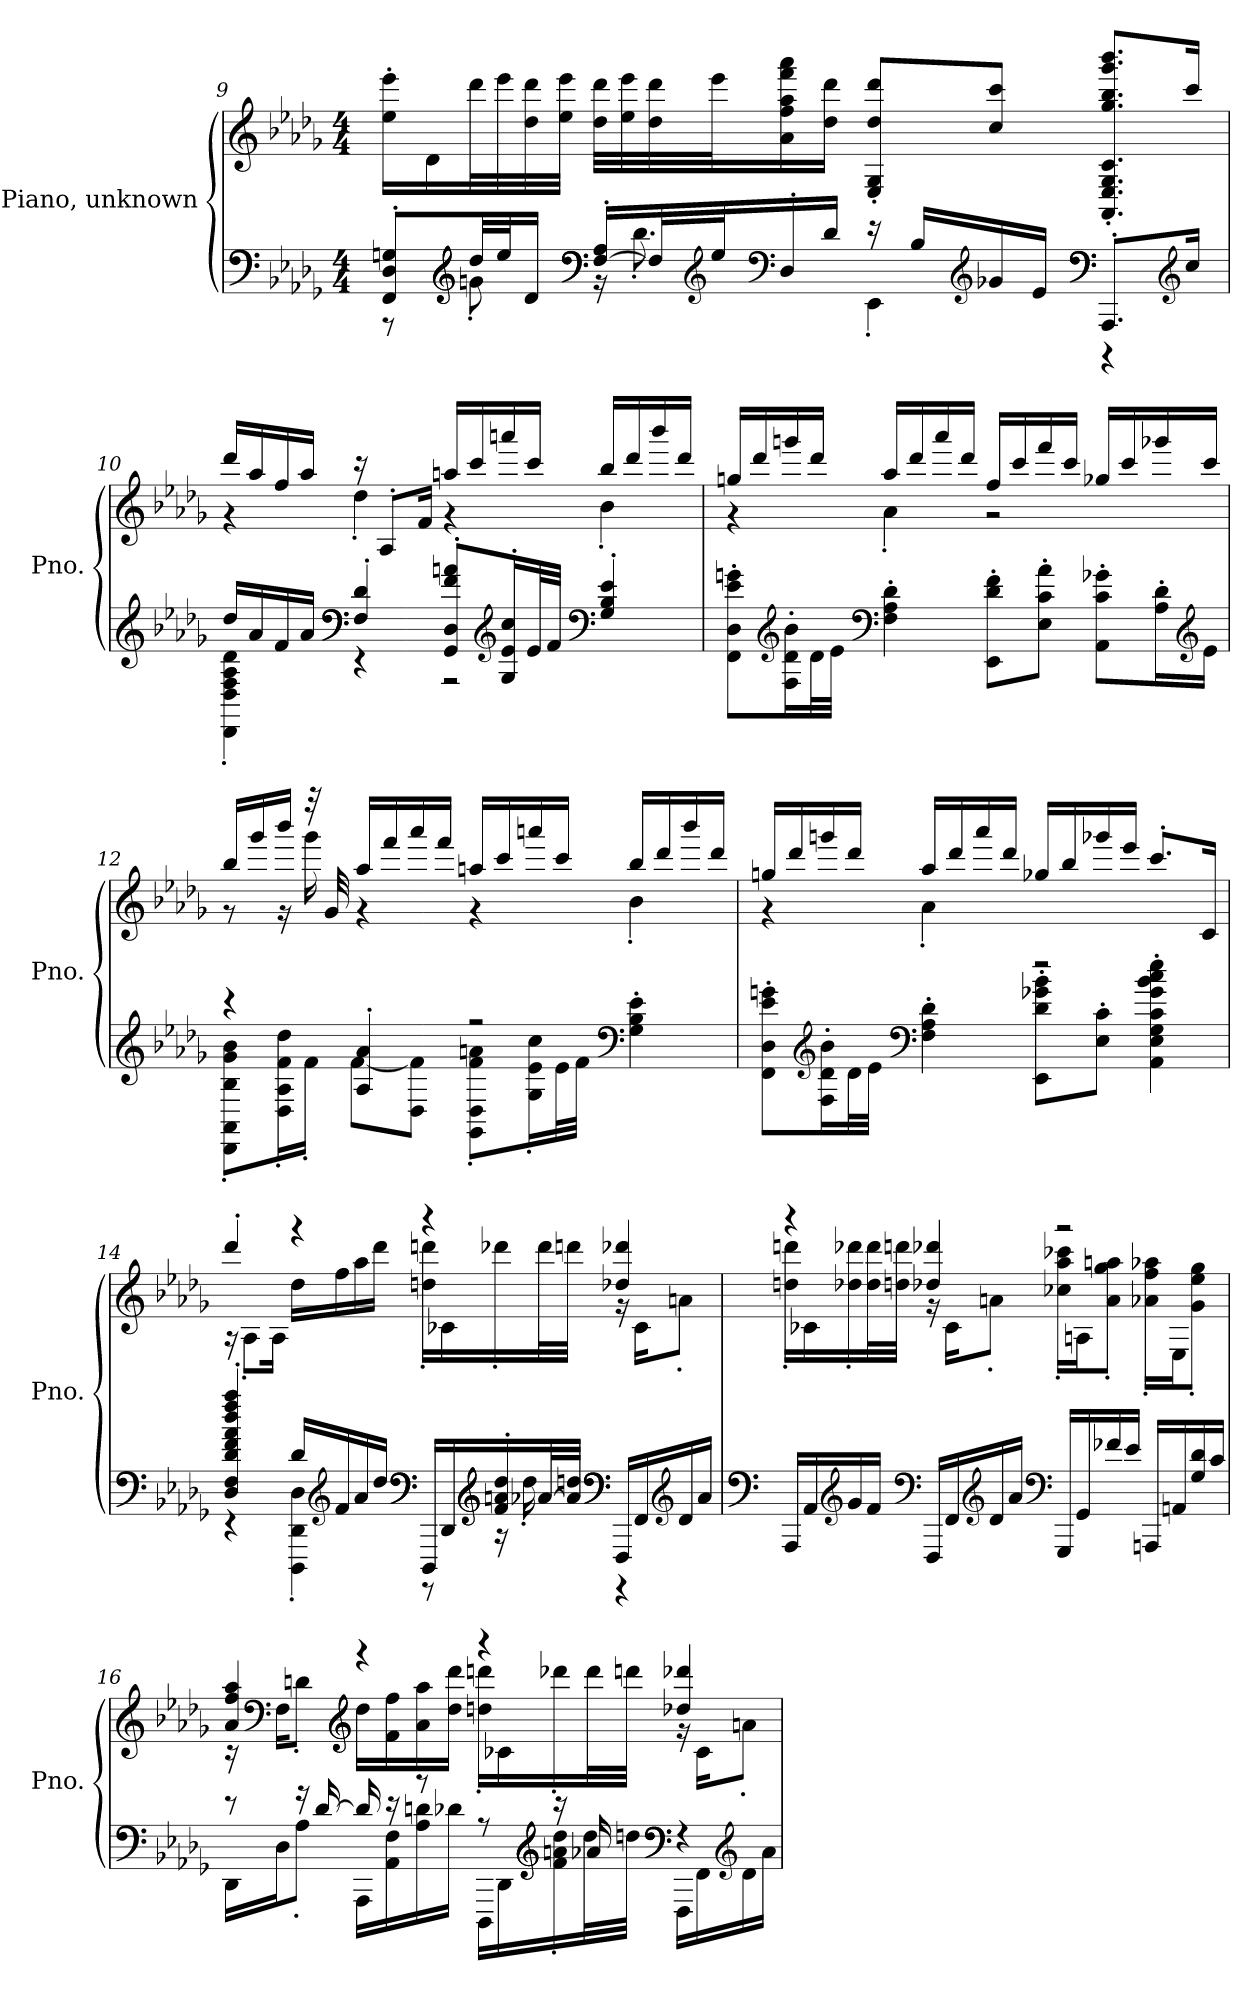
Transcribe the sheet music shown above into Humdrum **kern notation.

**kern	**kern
*part1	*part1
*staff2	*staff1
*I"Piano, unknown	*
*I'Pno.	*
!!LO:PB:g=z
*clefF4	*clefG2
*k[b-e-a-d-g-]	*k[b-e-a-d-g-]
*M4/4	*M4/4
=9	=9
*^	*
8FF/' 8D-/' 8Gn/'L	8r	16ee-\' 16eee-\'LL
.	.	16d-\
*clefG2	*	*
32dd-/LL	8gn'\	32ddd-\L
32ee-/J	.	32eee-\
16d-/JJ	.	32dd-\ 32ddd-\
.	.	32ee-\ 32eee-\JJJ
*clefF4	*	*
[16F/' 16A-/'LL	16r	32dd-\ 32ddd-\LLL
.	.	32ee-\ 32eee-\
32F/L]	8.d-'\	32dd-\ 32ddd-\
*clefG2	*	*
32ee-/J	.	32eee-\J
*clefF4	*	*
16D-'/	.	16a-\ 16ff\ 16aa-\ 16fff\ 16aaa-\
16d-/JJ	.	16dd-\ 16ddd-\JJ
16r	4EE-'\	8E-/' 8G-/' 8dd-/' 8ddd-/'L
16B-/LL	.	.
*clefG2	*	*
16g-X/	.	8cc/ 8ccc/J
16e-/JJ	.	.
*clefF4	*	*
8.AAA-'/L	4r	8.AA-/' 8.E-/' 8.G-/' 8.c/' 8.gg-/' 8.bb-/' 8.ggg-/' 8.bbb-/'L
*clefG2	*	*
16cc/Jk	.	16ccc/Jk
!!LO:LB:g=z
=10	=10	=10
*	*	*^
16dd-/LL	4DD-\' 4D-\' 4F\' 4A-\' 4d-\'	16ddd-/LL	4r
16a-/	.	16aa-/	.
16f/	.	16ff/	.
16a-/JJ	.	16aa-/JJ	.
*clefF4	*	*	*
4F/' 4d-/'	4r	16r	4dd-'\
.	.	8A-'/L	.
.	.	16f/Jk	.
8GG-/' 8D-/' 8f/' 8an/'L	2r	16aan/LL	4r
.	.	16ccc/	.
*clefG2	*	*	*
16G-/' 16e-/' 16cc/'L	.	16aaan/	.
32e-/L	.	16ccc/JJ	.
32f/JJJ	.	.	.
*clefF4	*	*	*
4G-/' 4B-/' 4e-/'	.	16bb-/LL	4b-'\
.	.	16ddd-/	.
.	.	16bbb-/	.
.	.	16ddd-/JJ	.
*v	*v	*	*
!!LO:LB:g=z	!!
=11	=11	=11
8FF\' 8D-\' 8e-\' 8gn\'L	16ggn/LL	4r
.	16ddd-/	.
*clefG2	*	*
16F\' 16d-\' 16b-\'L	16gggn/	.
32d-\L	16ddd-/JJ	.
32e-\JJJ	.	.
*clefF4	*	*
4F\' 4A-\' 4d-\'	16aa-/LL	4a-'\
.	16ddd-/	.
.	16aaa-/	.
.	16ddd-/JJ	.
8EE-\' 8d-\' 8f\'L	16ff/LL	2r
.	16ccc/	.
8E-\' 8c\' 8a-\'J	16fff/	.
.	16ccc/JJ	.
8AA-\' 8c\' 8g-X\'L	16gg-X/LL	.
.	16ccc/	.
16A-\' 16d-\'L	16ggg-X/	.
*clefG2	*	*
16e-\JJ	16ccc/JJ	.
!!LO:LB:g=z	!!
=12	=12	=12
*^	*	*
4r	8DD-\' 8AA-\' 8B-\' 8g-\' 8b-\'L	16bb-/LL	8r
.	.	16ggg-/	.
.	16D-\' 16A-\' 16f\' 16dd-\'L	16bbb-/JJ	16r
.	16f'\JJ	32r	16ggg-\
.	.	32g-/	.
4A-/' 4a-/'	[8f\L	16aa-/LL	4r
.	.	16fff/	.
.	8D-\ 8f\]J	16aaa-/	.
.	.	16fff/JJ	.
2r	8GG-\' 8D-\' 8f\' 8an\'L	16aan/LL	4r
.	.	16ccc/	.
.	16G-\' 16e-\' 16cc\'L	16aaan/	.
.	32e-\L	16ccc/JJ	.
.	32f\JJJ	.	.
*clefF4	*	*	*
.	4G-\' 4B-\' 4e-\'	16bb-/LL	4b-'\
.	.	16ddd-/	.
.	.	16bbb-/	.
.	.	16ddd-/JJ	.
*v	*v	*	*
!!LO:LB:g=z	!!
=13	=13	=13
8FF\' 8D-\' 8e-\' 8gn\'L	16ggn/LL	4r
.	16ddd-/	.
*clefG2	*	*
16F\' 16d-\' 16b-\'L	16gggn/	.
32d-\L	16ddd-/JJ	.
32e-\JJJ	.	.
*clefF4	*	*
4F\' 4A-\' 4d-\'	16aa-/LL	4a-'\
.	16ddd-/	.
.	16aaa-/	.
.	16ddd-/JJ	.
8EE-\' 8d-\' 8g-X\' 8b-\'L	16gg-X/LL	2r
.	16bb-/	.
8E-\' 8c\'J	16ggg-X/	.
.	16eee-/JJ	.
4AA-\' 4E-\' 4G-\' 4c\' 4g-\' 4b-\' 4cc\' 4ee-\'	8.ccc'/L	.
.	16c/Jk	.
!!LO:LB:g=z	!!
=14	=14	=14
*^	*	*
4D-/' 4F/' 4d-/' 4f/' 4a-/' 4dd-/' 4ff/' 4aa-/'	4r	4ddd-'/	16r
.	.	.	8A-'\L
.	.	.	16A-\Jk
16d-/LL	4DDD-\' 4DD-\' 4D-\'	4r	16dd-\LL
*clefG2	*	*	*
16f/	.	.	16ff\
16a-/	.	.	16aa-\
16dd-/JJ	.	.	16ddd-\JJ
*clefF4	*	*	*
16DDD-/LL	8r	4r	16ddn\' 16dddn\'LL
16DD-/	.	.	16c-X\
*clefG2	*	*	*
16f/' 16an/' 16dd-/'	16r	.	16ddd-X'\
[32a-X/L	16dd-'\	.	32ddd-\L
32a-/] 32ddn/JJJ	.	.	32dddn\JJJ
*clefF4	*	*	*
16FFF/LL	4r	4dd-X/ 4ddd-X/	16r
16FF/	.	.	16c-\KL
*clefG2	*	*	*
16d-/	.	.	8an'\J
16a-/JJ	.	.	.
*v	*v	*	*
!!LO:PB:g=z	!!
=15	=15	=15
*clefF4	*	*
16AAA-/LL	4r	16ddn\' 16dddn\'LL
16AA-/	.	16c-X\
*clefG2	*	*
16g-/	.	16dd-X\' 16ddd-X\'
16f/JJ	.	32dd-\ 32ddd-\L
.	.	32ddn\ 32dddn\JJJ
*clefF4	*	*
16FFF/LL	4dd-X/ 4ddd-X/	16r
16FF/	.	16c-\KL
*clefG2	*	*
16d-/	.	8an'\J
16a-/JJ	.	.
*clefF4	*	*
16GGG-/LL	2r	16cc-X\' 16aa-\' 16ccc-X\'LL
16GG-/	.	16An\J
16f-X/	.	8a\' 8gg-\' 8aan\'J
16e-/JJ	.	.
16AAAn/LL	.	16a-X\' 16ff\' 16aa-X\'LL
16AAn/	.	16E-\J
16G-/ 16d-/	.	8g-\' 8ee-\' 8gg-\'J
16c/JJ	.	.
!!LO:LB:g=z	!!
=16	=16	=16
*^	*	*
8r	16DD-\LL	4a-/ 4ff/ 4aa-/	16r
*	*	*clefF4	*
.	16D-\J	.	16F\KL
16r	8A-'\J	.	8dn'\J
[16d-/	.	.	.
*	*	*clefG2	*
16d-/]	16AAA-\LL	4r	16dd-\LL
16r	16AA-\ 16F\	.	16f\ 16ff\
8r	16A-\ 16dn\	.	16a-\ 16aa-\
.	16d-X\JJ	.	16dd-\ 16ddd-\JJ
8r	16DDD-\LL	4r	16ddn\' 16dddn\'LL
.	16DD-\	.	16c-X\
*clefG2	*	*	*
16r	16f\' 16an\' 16dd-\'	.	16ddd-X'\
16a-X/	32dd-\L	.	32ddd-\L
.	32ddn\JJJ	.	32dddn\JJJ
*clefF4	*	*	*
4r	16FFF\LL	4dd-X/ 4ddd-X/	16r
.	16FF\	.	16c-\KL
*clefG2	*	*	*
.	16d-\	.	8an'\J
.	16a-\JJ	.	.
*v	*v	*	*
*	*v	*v
=	=
*-	*-
